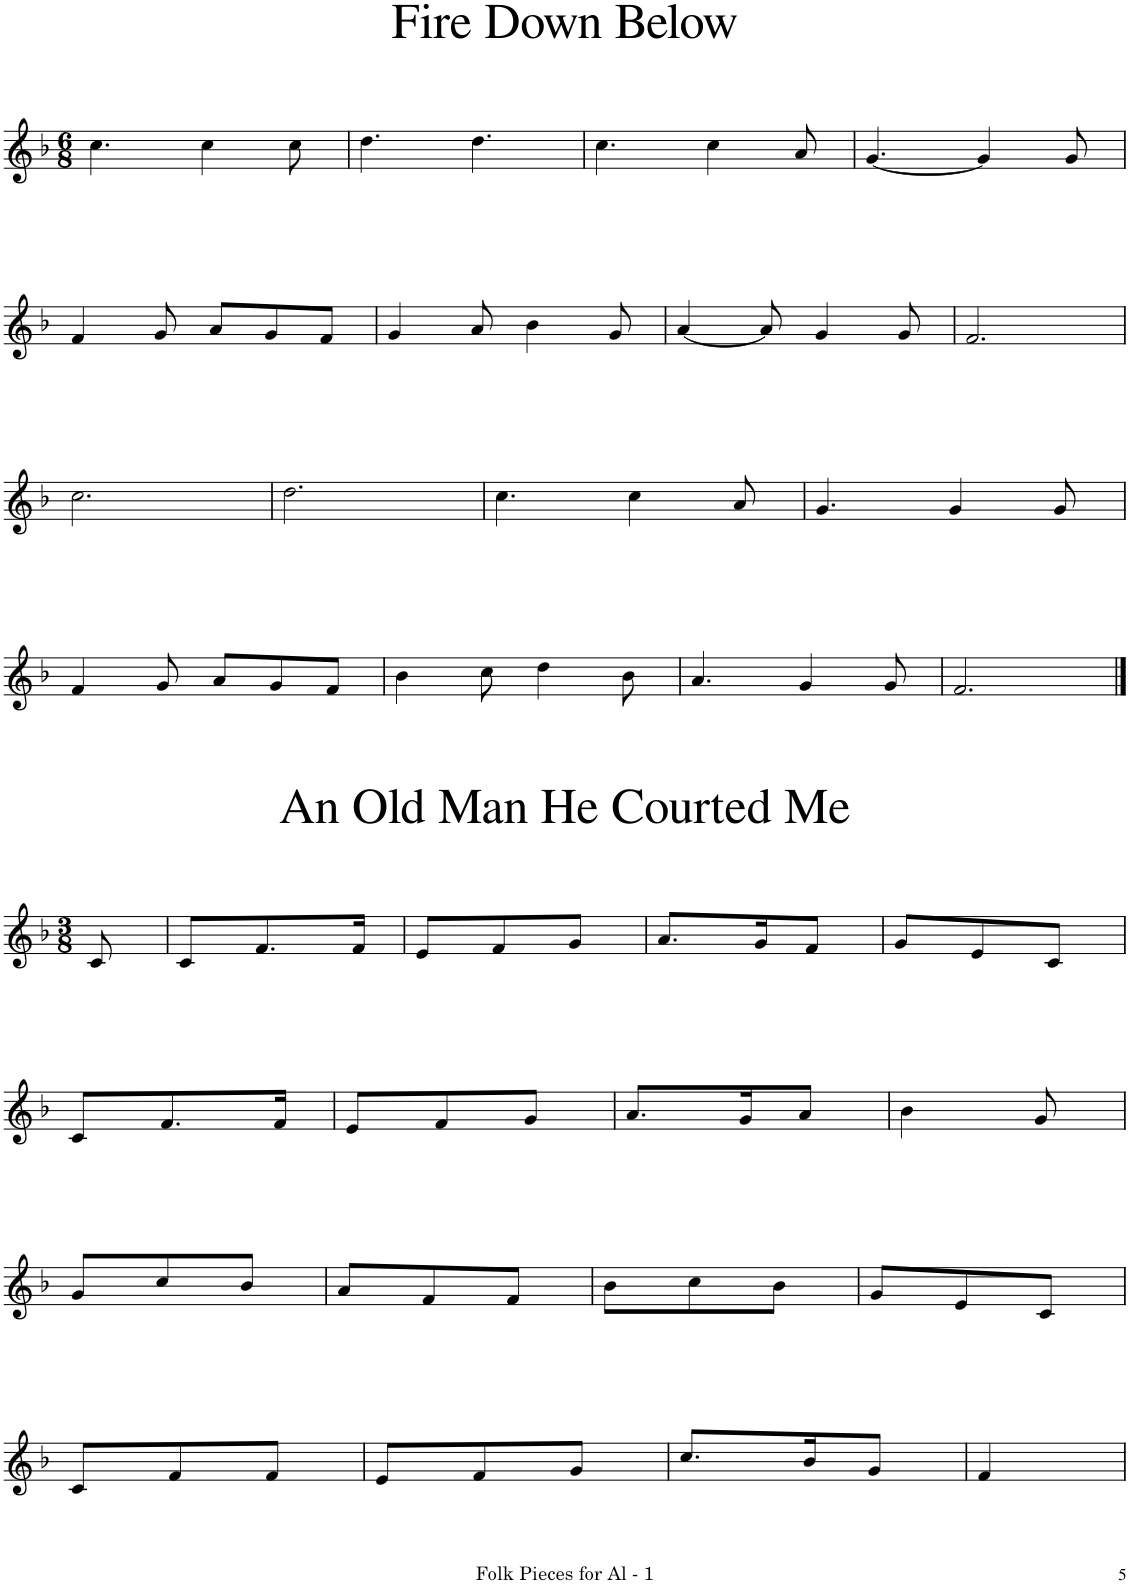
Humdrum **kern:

**kern
*part1
*staff1
*I"Bb Cornet
!!LO:PB:g=z
*clefG2
*Trd1c2
*k[b-]
*M6/8
=153
4.cc\
4cc\
8cc\
=154
4.dd\
4.dd\
=155
4.cc\
4cc\
8a/
=156
[4.g/
4g/]
8g/
!!LO:LB:g=z
=157
4f/
8g/
8a/L
8g/
8f/J
=158
4g/
8a/
4b-\
8g/
=159
[4a/
8a/]
4g/
8g/
=160
2.f/
!!LO:LB:g=z
=161
2.cc\
=162
2.dd\
=163
4.cc\
4cc\
8a/
=164
4.g/
4g/
8g/
!!LO:LB:g=z
=165
4f/
8g/
8a/L
8g/
8f/J
=166
4b-\
8cc\
4dd\
8b-\
=167
4.a/
4g/
8g/
=168
2.f/
!!LO:LB:g=z
==169
*M3/8
8c/
=170
8c/L
8.f/
16f/Jk
=171
8e/L
8f/
8g/J
=172
8.a/L
16g/K
8f/J
=173
8g/L
8e/
8c/J
!!LO:LB:g=z
=174
8c/L
8.f/
16f/Jk
=175
8e/L
8f/
8g/J
=176
8.a/L
16g/K
8a/J
=177
4b-\
8g/
!!LO:LB:g=z
=178
8g/L
8cc/
8b-/J
=179
8a/L
8f/
8f/J
=180
8b-\L
8cc\
8b-\J
=181
8g/L
8e/
8c/J
!!LO:LB:g=z
=182
8c/L
8f/
8f/J
=183
8e/L
8f/
8g/J
=184
8.cc/L
16b-/K
8g/J
=185
4f/
=
*-
